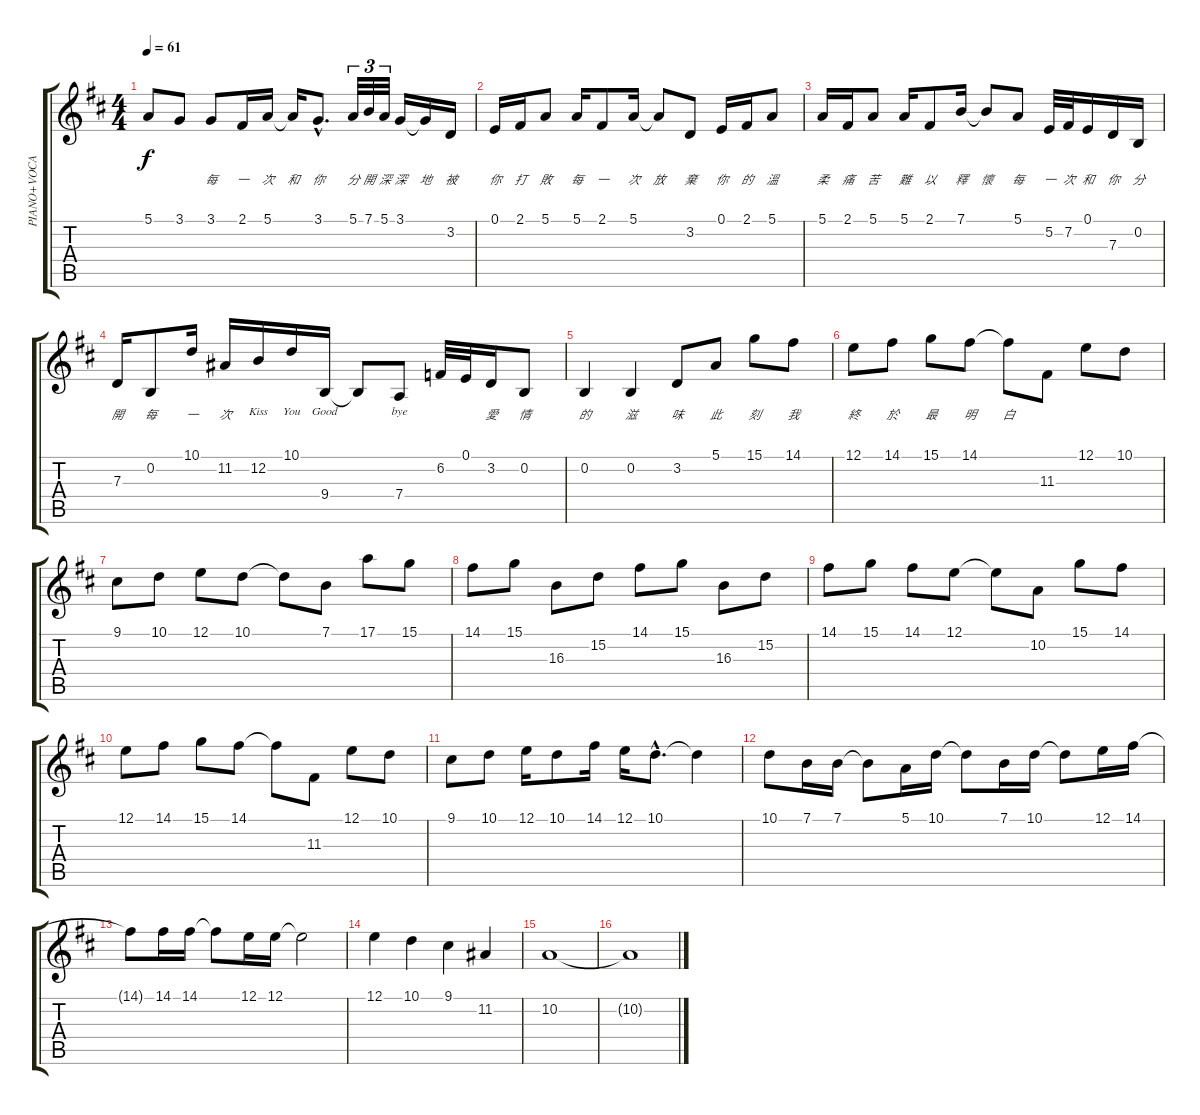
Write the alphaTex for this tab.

\track ("PIANO+VOCAL" "PIANO+VOCA") {instrument honkytonkpiano}
\staff {score tabs}
\tuning (E4 B3 G3 D3 A2 E2) {hide}
\ts (4 4)
\tempo 61
\clef g2
\ks d
5.1.8{lyrics (0 "") lyrics (1 "") lyrics (2 "") lyrics (3 "") lyrics (4 "") dy f} 3.1.8{lyrics (0 "") lyrics (1 "") lyrics (2 "") lyrics (3 "") lyrics (4 "")} 3.1.8{lyrics (0 "每") lyrics (1 "") lyrics (2 "") lyrics (3 "") lyrics (4 "")} 2.1.16{lyrics (0 "一") lyrics (1 "") lyrics (2 "") lyrics (3 "") lyrics (4 "")} 5.1.16{lyrics (0 "次") lyrics (1 "") lyrics (2 "") lyrics (3 "") lyrics (4 "")} 5.1{t}.16{lyrics (0 "和") lyrics (1 "") lyrics (2 "") lyrics (3 "") lyrics (4 "")} 3.1{hac}.8{d lyrics (0 "你") lyrics (1 "") lyrics (2 "") lyrics (3 "") lyrics (4 "")} 5.1.32{tu (3 2) lyrics (0 "分") lyrics (1 "") lyrics (2 "") lyrics (3 "") lyrics (4 "")} 7.1.32{tu (3 2) lyrics (0 "開　") lyrics (1 "") lyrics (2 "") lyrics (3 "") lyrics (4 "")} 5.1.32{tu (3 2) lyrics (0 "深") lyrics (1 "") lyrics (2 "") lyrics (3 "") lyrics (4 "")} 3.1.16{lyrics (0 "深") lyrics (1 "") lyrics (2 "") lyrics (3 "") lyrics (4 "")} 3.1{t}.16{lyrics (0 "地") lyrics (1 "") lyrics (2 "") lyrics (3 "") lyrics (4 "")} 3.2.16{lyrics (0 "被") lyrics (1 "") lyrics (2 "") lyrics (3 "") lyrics (4 "")} |
0.1.16{lyrics (0 "你") lyrics (1 "") lyrics (2 "") lyrics (3 "") lyrics (4 "")} 2.1.16{lyrics (0 "打") lyrics (1 "") lyrics (2 "") lyrics (3 "") lyrics (4 "")} 5.1.8{lyrics (0 "敗　") lyrics (1 "") lyrics (2 "") lyrics (3 "") lyrics (4 "")} 5.1.16{lyrics (0 "每") lyrics (1 "") lyrics (2 "") lyrics (3 "") lyrics (4 "")} 2.1.8{lyrics (0 "一") lyrics (1 "") lyrics (2 "") lyrics (3 "") lyrics (4 "")} 5.1.16{lyrics (0 "次") lyrics (1 "") lyrics (2 "") lyrics (3 "") lyrics (4 "")} 5.1{t}.8{lyrics (0 "放") lyrics (1 "") lyrics (2 "") lyrics (3 "") lyrics (4 "")} 3.2.8{lyrics (0 "棄") lyrics (1 "") lyrics (2 "") lyrics (3 "") lyrics (4 "")} 0.1.16{lyrics (0 "你") lyrics (1 "") lyrics (2 "") lyrics (3 "") lyrics (4 "")} 2.1.16{lyrics (0 "的") lyrics (1 "") lyrics (2 "") lyrics (3 "") lyrics (4 "")} 5.1.8{lyrics (0 "溫") lyrics (1 "") lyrics (2 "") lyrics (3 "") lyrics (4 "")} |
5.1.16{lyrics (0 "柔") lyrics (1 "") lyrics (2 "") lyrics (3 "") lyrics (4 "")} 2.1.16{lyrics (0 "痛") lyrics (1 "") lyrics (2 "") lyrics (3 "") lyrics (4 "")} 5.1.8{lyrics (0 "苦") lyrics (1 "") lyrics (2 "") lyrics (3 "") lyrics (4 "")} 5.1.16{lyrics (0 "難") lyrics (1 "") lyrics (2 "") lyrics (3 "") lyrics (4 "")} 2.1.8{lyrics (0 "以") lyrics (1 "") lyrics (2 "") lyrics (3 "") lyrics (4 "")} 7.1.16{lyrics (0 "釋") lyrics (1 "") lyrics (2 "") lyrics (3 "") lyrics (4 "")} 7.1{t}.8{lyrics (0 "懷") lyrics (1 "") lyrics (2 "") lyrics (3 "") lyrics (4 "")} 5.1.8{lyrics (0 "每") lyrics (1 "") lyrics (2 "") lyrics (3 "") lyrics (4 "")} 5.2.32{lyrics (0 "一") lyrics (1 "") lyrics (2 "") lyrics (3 "") lyrics (4 "")} 7.2.32{lyrics (0 "次") lyrics (1 "") lyrics (2 "") lyrics (3 "") lyrics (4 "")} 0.1.16{lyrics (0 "和") lyrics (1 "") lyrics (2 "") lyrics (3 "") lyrics (4 "")} 7.3.16{lyrics (0 "你") lyrics (1 "") lyrics (2 "") lyrics (3 "") lyrics (4 "")} 0.2.16{lyrics (0 "分") lyrics (1 "") lyrics (2 "") lyrics (3 "") lyrics (4 "")} |
7.3.16{lyrics (0 "開　") lyrics (1 "") lyrics (2 "") lyrics (3 "") lyrics (4 "")} 0.2.8{lyrics (0 "每") lyrics (1 "") lyrics (2 "") lyrics (3 "") lyrics (4 "")} 10.1.16{lyrics (0 "一") lyrics (1 "") lyrics (2 "") lyrics (3 "") lyrics (4 "")} 11.2.16{lyrics (0 "次") lyrics (1 "") lyrics (2 "") lyrics (3 "") lyrics (4 "")} 12.2.16{lyrics (0 "Kiss") lyrics (1 "") lyrics (2 "") lyrics (3 "") lyrics (4 "")} 10.1.16{lyrics (0 "You") lyrics (1 "") lyrics (2 "") lyrics (3 "") lyrics (4 "")} 9.4.16{lyrics (0 "Good") lyrics (1 "") lyrics (2 "") lyrics (3 "") lyrics (4 "")} 9.4{t}.8{lyrics (0 "") lyrics (1 "") lyrics (2 "") lyrics (3 "") lyrics (4 "")} 7.4.8{lyrics (0 "bye") lyrics (1 "") lyrics (2 "") lyrics (3 "") lyrics (4 "")} 6.2.32{lyrics (0 "") lyrics (1 "") lyrics (2 "") lyrics (3 "") lyrics (4 "")} 0.1.32{lyrics (0 "") lyrics (1 "") lyrics (2 "") lyrics (3 "") lyrics (4 "")} 3.2.16{lyrics (0 "愛") lyrics (1 "") lyrics (2 "") lyrics (3 "") lyrics (4 "")} 0.2.8{lyrics (0 "情") lyrics (1 "") lyrics (2 "") lyrics (3 "") lyrics (4 "")} |
0.2.4{lyrics (0 "的") lyrics (1 "") lyrics (2 "") lyrics (3 "") lyrics (4 "")} 0.2.4{lyrics (0 "滋") lyrics (1 "") lyrics (2 "") lyrics (3 "") lyrics (4 "")} 3.2.8{lyrics (0 "味　") lyrics (1 "") lyrics (2 "") lyrics (3 "") lyrics (4 "")} 5.1.8{lyrics (0 "此") lyrics (1 "") lyrics (2 "") lyrics (3 "") lyrics (4 "")} 15.1.8{lyrics (0 "刻　") lyrics (1 "") lyrics (2 "") lyrics (3 "") lyrics (4 "")} 14.1.8{lyrics (0 "我") lyrics (1 "") lyrics (2 "") lyrics (3 "") lyrics (4 "")} |
12.1.8{lyrics (0 "終") lyrics (1 "") lyrics (2 "") lyrics (3 "") lyrics (4 "")} 14.1.8{lyrics (0 "於") lyrics (1 "") lyrics (2 "") lyrics (3 "") lyrics (4 "")} 15.1.8{lyrics (0 "最") lyrics (1 "") lyrics (2 "") lyrics (3 "") lyrics (4 "")} 14.1.8{lyrics (0 "明") lyrics (1 "") lyrics (2 "") lyrics (3 "") lyrics (4 "")} 14.1{t}.8{lyrics (0 "白") lyrics (1 "") lyrics (2 "") lyrics (3 "") lyrics (4 "")} 11.3.8 12.1.8 10.1.8 |
9.1.8 10.1.8 12.1.8 10.1.8 10.1{t}.8 7.1.8 17.1.8 15.1.8 |
14.1.8 15.1.8 16.3.8 15.2.8 14.1.8 15.1.8 16.3.8 15.2.8 |
14.1.8 15.1.8 14.1.8 12.1.8 12.1{t}.8 10.2.8 15.1.8 14.1.8 |
12.1.8 14.1.8 15.1.8 14.1.8 14.1{t}.8 11.3.8 12.1.8 10.1.8 |
9.1.8 10.1.8 12.1.16 10.1.8 14.1.16 12.1.16 10.1{hac}.8{d} 10.1{t}.4 |
10.1.8 7.1.16 7.1.16 7.1{t}.8 5.1.16 10.1.16 10.1{t}.8 7.1.16 10.1.16 10.1{t}.8 12.1.16 14.1.16 |
14.1{t}.8 14.1.16 14.1.16 14.1{t}.8 12.1.16 12.1.16 12.1{t}.2 |
12.1.4 10.1.4 9.1.4 11.2.4 |
10.2.1 |
10.2{t}.1
